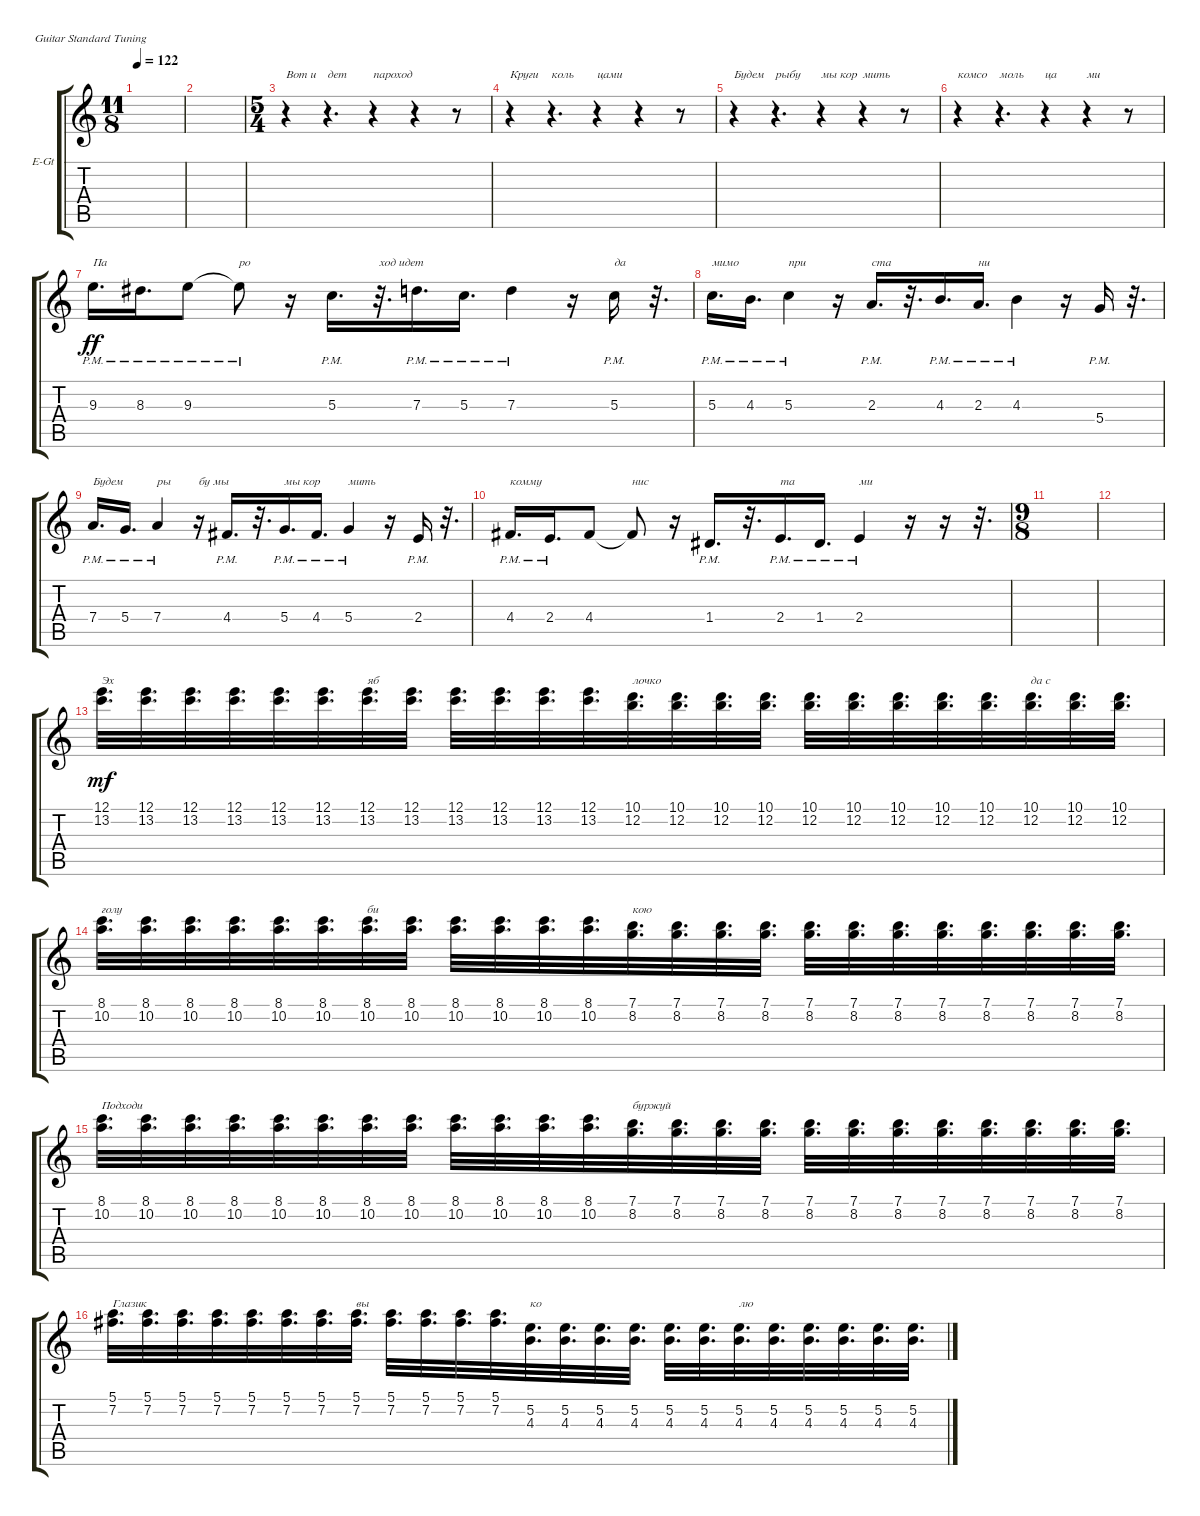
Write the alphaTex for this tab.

\defaultSystemsLayout 4
\bracketExtendMode groupsimilarinstruments
\firstSystemTrackNameOrientation horizontal
\otherSystemsTrackNameOrientation horizontal
\track ("Electric Guitar" "E-Gt") {instrument electricguitarclean}
\staff {score tabs}
\tuning (E4 B3 G3 D3 A2 E2)
\ts (11 8)
\tempo 122
\clef g2
\ks c
|
|
\ts (5 4)
r.4{txt "Вот и"} r.4{d txt "дет"} r.4{txt "пароход"} r.4 r.8 |
r.4{txt "Круги"} r.4{d txt "коль"} r.4{txt "цами"} r.4 r.8 |
r.4{txt "Будем"} r.4{d txt "рыбу"} r.4{txt "мы кор"} r.4{txt "мить"} r.8 |
r.4{txt "комсо"} r.4{d txt "моль"} r.4{txt "ца"} r.4{txt "ми"} r.8 |
9.3{pm}.16{d txt "Па" dy ff} 8.3{pm}.16{d} 9.3{pm}.8 9.3{pm t}.8{txt "ро"} r.16 5.3{pm}.16{d} r.32{d txt "ход идет"} 7.3{pm}.16{d} 5.3{pm}.16{d} 7.3{pm}.4 r.16 5.3{pm}.16{txt "да"} r.32{d} |
5.3{pm}.16{d txt "мимо "} 4.3{pm}.16{d} 5.3{pm}.4{txt "при"} r.16 2.3{pm}.16{d txt "ста"} r.32{d} 4.3{pm}.16{d} 2.3{pm}.16{d txt "ни"} 4.3{pm}.4 r.16 5.4{pm}.16 r.32{d} |
7.4{pm}.16{d txt "Будем"} 5.4{pm}.16{d} 7.4{pm}.4{txt "ры"} r.16{txt "бу мы"} 4.4{pm}.16{d} r.32{d} 5.4{pm}.16{d txt "мы кор"} 4.4{pm}.16{d} 5.4{pm}.4{txt "мить"} r.16 2.4{pm}.16 r.32{d} |
4.4{pm}.16{d txt "комму"} 2.4{pm}.16{d} 4.4.8 4.4{t}.8{txt "нис"} r.16 1.4{pm}.16{d} r.32{d} 2.4{pm}.16{d txt "та"} 1.4{pm}.16{d} 2.4{pm}.4{txt "ми"} r.16 r.16 r.32{d} |
\ts (9 8)
|
|
(12.1 13.2).32{d txt "Эх " dy mf} (12.1 13.2).32{d} (12.1 13.2).32{d} (12.1 13.2).32{d} (12.1 13.2).32{d} (12.1 13.2).32{d} (12.1 13.2).32{d txt "яб"} (12.1 13.2).32{d} (12.1 13.2).32{d} (12.1 13.2).32{d} (12.1 13.2).32{d} (12.1 13.2).32{d} (10.1 12.2).32{d txt "лочко"} (10.1 12.2).32{d} (10.1 12.2).32{d} (10.1 12.2).32{d} (10.1 12.2).32{d} (10.1 12.2).32{d} (10.1 12.2).32{d} (10.1 12.2).32{d} (10.1 12.2).32{d} (10.1 12.2).32{d txt "да с"} (10.1 12.2).32{d} (10.1 12.2).32{d} |
(8.1 10.2).32{d txt "голу"} (8.1 10.2).32{d} (8.1 10.2).32{d} (8.1 10.2).32{d} (8.1 10.2).32{d} (8.1 10.2).32{d} (8.1 10.2).32{d txt "би"} (8.1 10.2).32{d} (8.1 10.2).32{d} (8.1 10.2).32{d} (8.1 10.2).32{d} (8.1 10.2).32{d} (7.1 8.2).32{d txt "кою"} (7.1 8.2).32{d} (7.1 8.2).32{d} (7.1 8.2).32{d} (7.1 8.2).32{d} (7.1 8.2).32{d} (7.1 8.2).32{d} (7.1 8.2).32{d} (7.1 8.2).32{d} (7.1 8.2).32{d} (7.1 8.2).32{d} (7.1 8.2).32{d} |
(8.1 10.2).32{d txt "Подходи"} (8.1 10.2).32{d} (8.1 10.2).32{d} (8.1 10.2).32{d} (8.1 10.2).32{d} (8.1 10.2).32{d} (8.1 10.2).32{d} (8.1 10.2).32{d} (8.1 10.2).32{d} (8.1 10.2).32{d} (8.1 10.2).32{d} (8.1 10.2).32{d} (7.1 8.2).32{d txt "буржуй"} (7.1 8.2).32{d} (7.1 8.2).32{d} (7.1 8.2).32{d} (7.1 8.2).32{d} (7.1 8.2).32{d} (7.1 8.2).32{d} (7.1 8.2).32{d} (7.1 8.2).32{d} (7.1 8.2).32{d} (7.1 8.2).32{d} (7.1 8.2).32{d} |
(5.1 7.2).32{d txt "Глазик "} (5.1 7.2).32{d} (5.1 7.2).32{d} (5.1 7.2).32{d} (5.1 7.2).32{d} (5.1 7.2).32{d} (5.1 7.2).32{d} (5.1 7.2).32{d txt "вы"} (5.1 7.2).32{d} (5.1 7.2).32{d} (5.1 7.2).32{d} (5.1 7.2).32{d} (5.2 4.3).32{d txt "ко"} (5.2 4.3).32{d} (5.2 4.3).32{d} (5.2 4.3).32{d} (5.2 4.3).32{d} (5.2 4.3).32{d} (5.2 4.3).32{d txt "лю"} (5.2 4.3).32{d} (5.2 4.3).32{d} (5.2 4.3).32{d} (5.2 4.3).32{d} (5.2 4.3).32{d}
